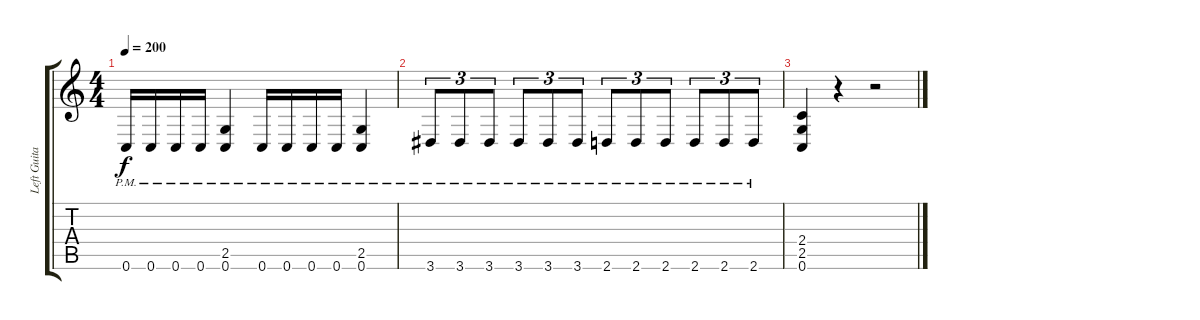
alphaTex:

\track ("Left Guitar" "Left Guita") {instrument distortionguitar}
\staff {score tabs}
\tuning (C4 G3 Eb3 Bb2 F2 C2) {hide}
\ts (4 4)
\tempo 200
\clef g2
\ks c
0.6{pm}.16{dy f} 0.6{pm}.16 0.6{pm}.16 0.6{pm}.16 (2.5{pm} 0.6{pm}).4 0.6{pm}.16 0.6{pm}.16 0.6{pm}.16 0.6{pm}.16 (2.5{pm} 0.6{pm}).4 |
3.6{pm}.8{tu (3 2)} 3.6{pm}.8{tu (3 2)} 3.6{pm}.8{tu (3 2)} 3.6{pm}.8{tu (3 2)} 3.6{pm}.8{tu (3 2)} 3.6{pm}.8{tu (3 2)} 2.6{pm}.8{tu (3 2)} 2.6{pm}.8{tu (3 2)} 2.6{pm}.8{tu (3 2)} 2.6{pm}.8{tu (3 2)} 2.6{pm}.8{tu (3 2)} 2.6{pm}.8{tu (3 2)} |
(2.4 2.5 0.6).4 r.4 r.2
